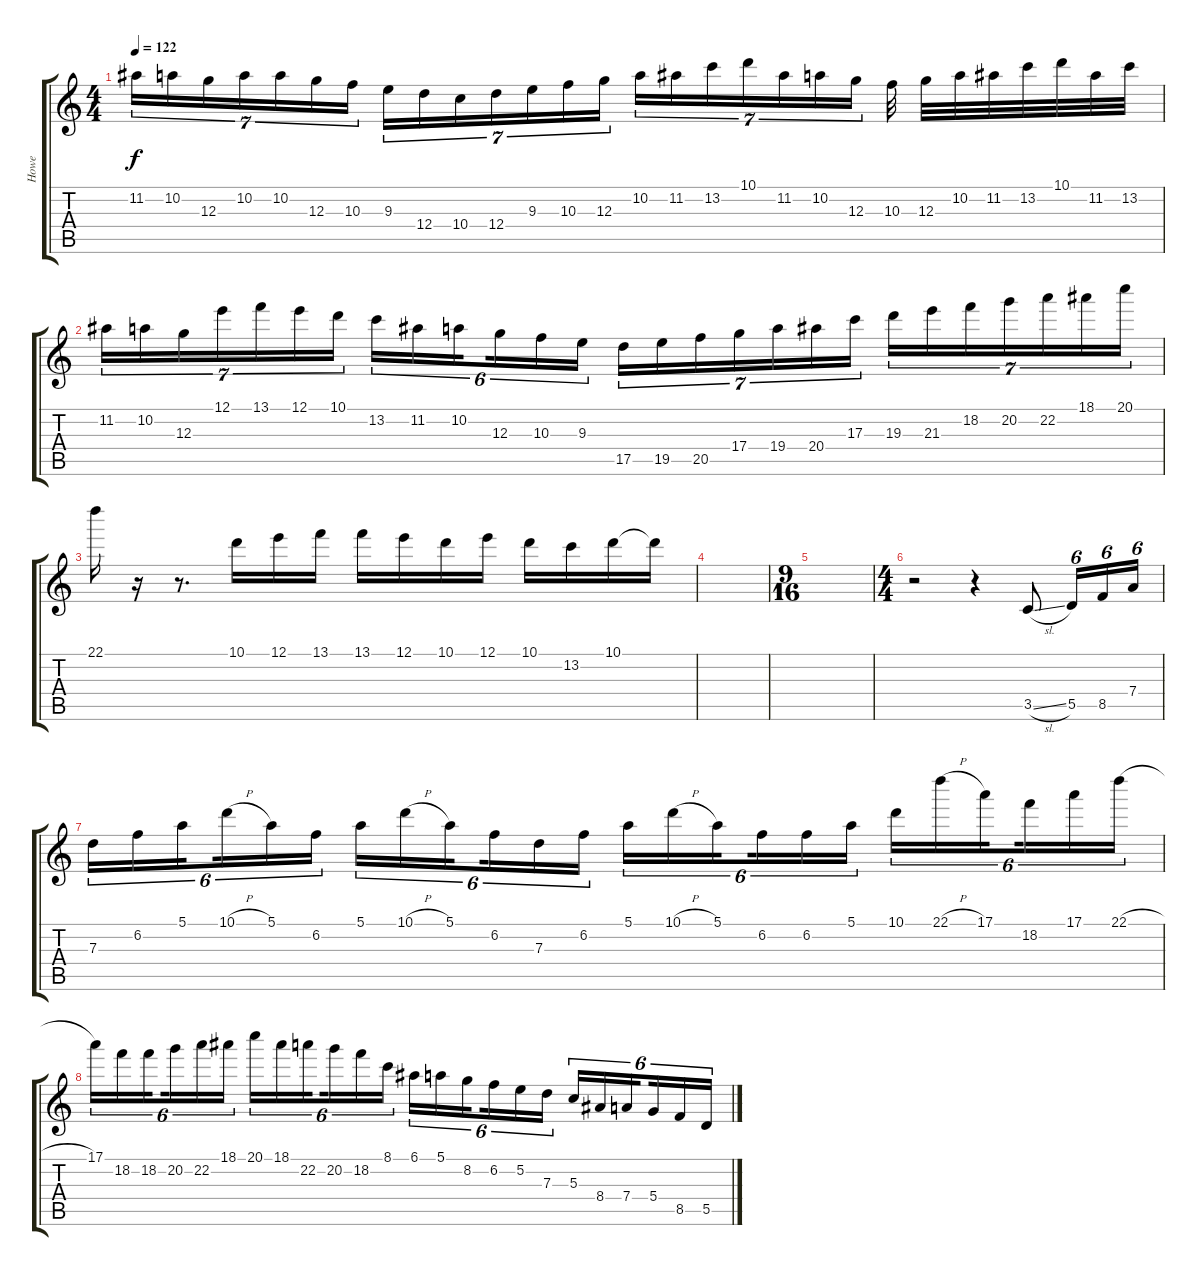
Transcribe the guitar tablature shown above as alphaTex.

\track ("Howe" "Howe") {instrument overdrivenguitar}
\staff {score tabs}
\tuning (E4 B3 G3 D3 A2 E2) {hide}
\ts (4 4)
\tempo 122
\clef g2
\ks c
11.2.16{tu (7 4) dy f} 10.2.16{tu (7 4)} 12.3.16{tu (7 4)} 10.2.16{tu (7 4)} 10.2.16{tu (7 4)} 12.3.16{tu (7 4)} 10.3.16{tu (7 4)} 9.3.16{tu (7 4)} 12.4.16{tu (7 4)} 10.4.16{tu (7 4)} 12.4.16{tu (7 4)} 9.3.16{tu (7 4)} 10.3.16{tu (7 4)} 12.3.16{tu (7 4)} 10.2.16{tu (7 4)} 11.2.16{tu (7 4)} 13.2.16{tu (7 4)} 10.1.16{tu (7 4)} 11.2.16{tu (7 4)} 10.2.16{tu (7 4)} 12.3.16{tu (7 4)} 10.3.32 12.3.32 10.2.32 11.2.32 13.2.32 10.1.32 11.2.32 13.2.32 |
11.2.16{tu (7 4)} 10.2.16{tu (7 4)} 12.3.16{tu (7 4)} 12.1.16{tu (7 4)} 13.1.16{tu (7 4)} 12.1.16{tu (7 4)} 10.1.16{tu (7 4)} 13.2.16{tu (6 4)} 11.2.16{tu (6 4)} 10.2.16{tu (6 4) beam splitsecondary} 12.3.16{tu (6 4)} 10.3.16{tu (6 4)} 9.3.16{tu (6 4)} 17.5.16{tu (7 4)} 19.5.16{tu (7 4)} 20.5.16{tu (7 4)} 17.4.16{tu (7 4)} 19.4.16{tu (7 4)} 20.4.16{tu (7 4)} 17.3.16{tu (7 4)} 19.3.16{tu (7 4)} 21.3.16{tu (7 4)} 18.2.16{tu (7 4)} 20.2.16{tu (7 4)} 22.2.16{tu (7 4)} 18.1.16{tu (7 4)} 20.1.16{tu (7 4)} |
22.1.16 r.16 r.8{d} 10.1.16 12.1.16 13.1.16 13.1.16 12.1.16 10.1.16 12.1.16 10.1.16 13.2.16 10.1.16 10.1{t}.16 |
|
\ts (9 16)
|
\ts (4 4)
r.2 r.4 3.5{sl}.8 5.5.16{tu (6 4)} 8.5.16{tu (6 4)} 7.4.16{tu (6 4)} |
7.3.16{tu (6 4)} 6.2.16{tu (6 4)} 5.1.16{tu (6 4) beam splitsecondary} 10.1{h}.16{tu (6 4)} 5.1.16{tu (6 4)} 6.2.16{tu (6 4)} 5.1.16{tu (6 4)} 10.1{h}.16{tu (6 4)} 5.1.16{tu (6 4) beam splitsecondary} 6.2.16{tu (6 4)} 7.3.16{tu (6 4)} 6.2.16{tu (6 4)} 5.1.16{tu (6 4)} 10.1{h}.16{tu (6 4)} 5.1.16{tu (6 4) beam splitsecondary} 6.2.16{tu (6 4)} 6.2.16{tu (6 4)} 5.1.16{tu (6 4)} 10.1.16{tu (6 4)} 22.1{h}.16{tu (6 4)} 17.1.16{tu (6 4) beam splitsecondary} 18.2.16{tu (6 4)} 17.1.16{tu (6 4)} 22.1{h}.16{tu (6 4)} |
17.1.16{tu (6 4)} 18.2.16{tu (6 4)} 18.2.16{tu (6 4) beam splitsecondary} 20.2.16{tu (6 4)} 22.2.16{tu (6 4)} 18.1.16{tu (6 4)} 20.1.16{tu (6 4)} 18.1.16{tu (6 4)} 22.2.16{tu (6 4) beam splitsecondary} 20.2.16{tu (6 4)} 18.2.16{tu (6 4)} 8.1.16{tu (6 4)} 6.1.16{tu (6 4)} 5.1.16{tu (6 4)} 8.2.16{tu (6 4) beam splitsecondary} 6.2.16{tu (6 4)} 5.2.16{tu (6 4)} 7.3.16{tu (6 4)} 5.3.16{tu (6 4)} 8.4.16{tu (6 4)} 7.4.16{tu (6 4) beam splitsecondary} 5.4.16{tu (6 4)} 8.5.16{tu (6 4)} 5.5.16{tu (6 4)}
